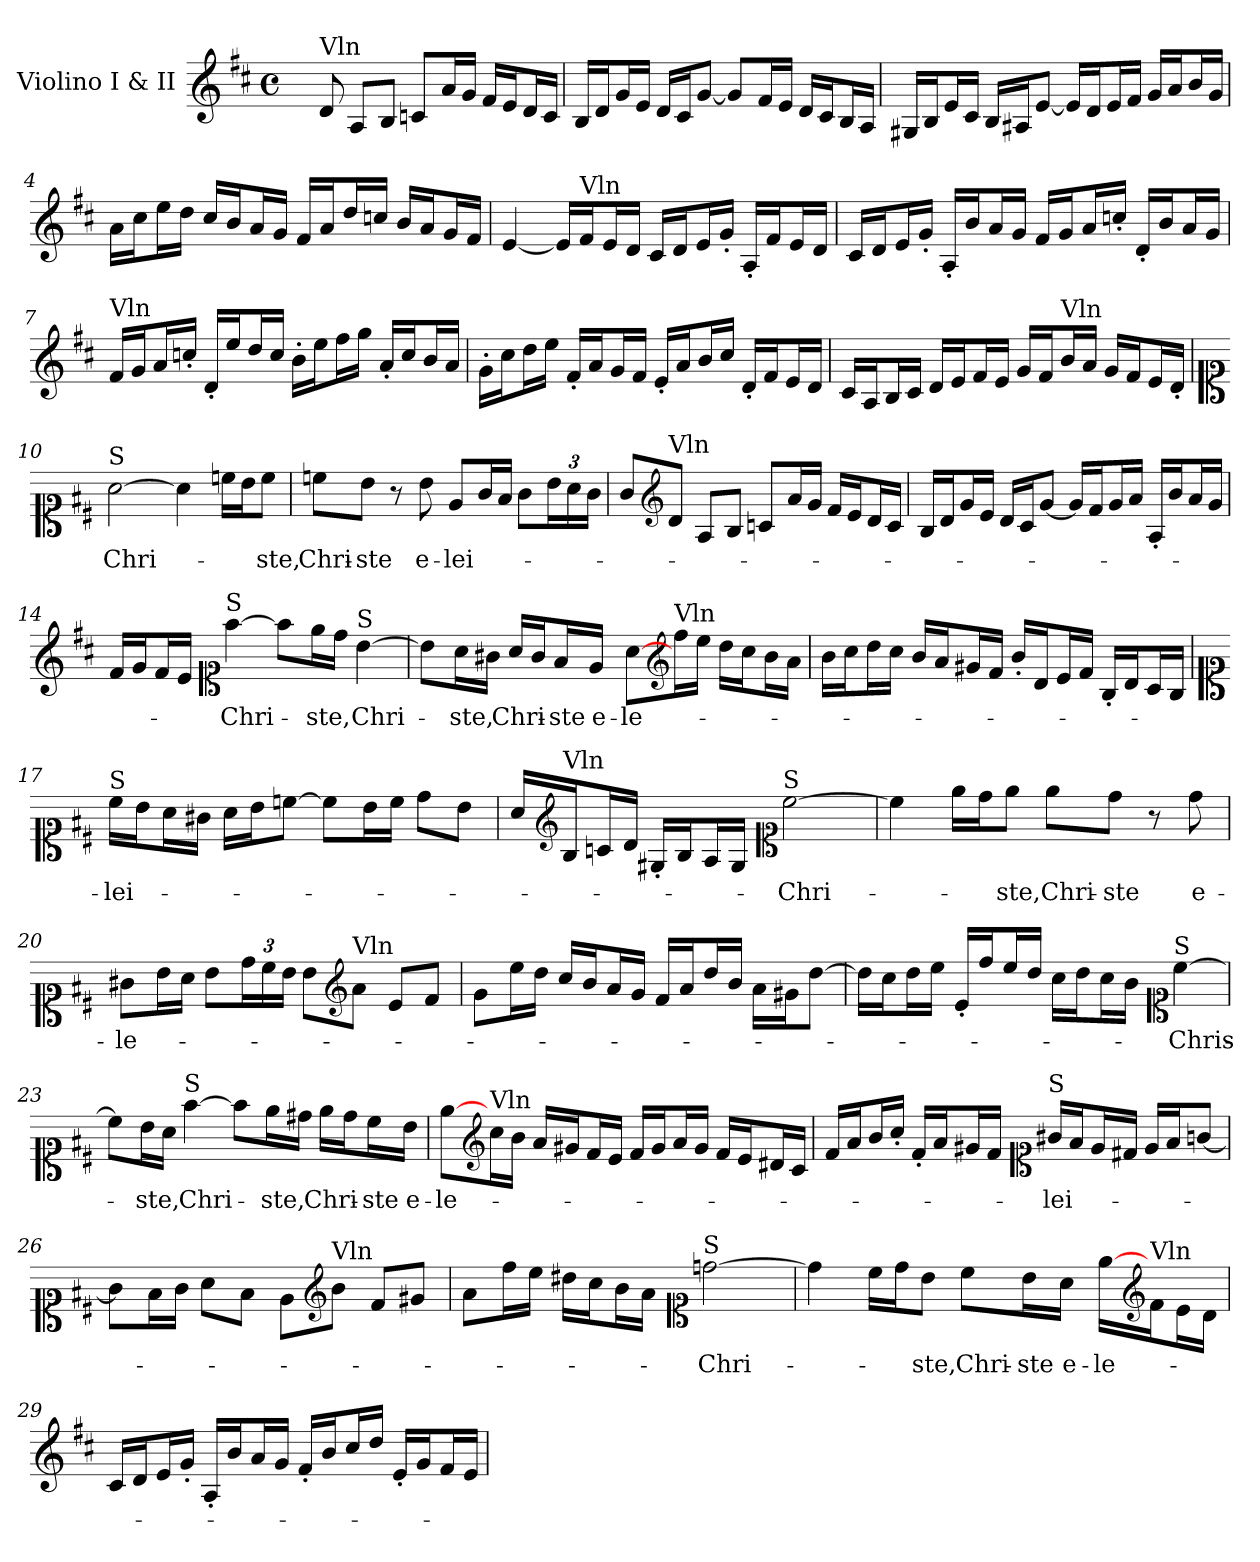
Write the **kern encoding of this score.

**kern	**text
*part1	*part1
*staff1	*staff1
*I"Violino I &amp; II	*
*I'Vln.	*
*clefG2	*
*k[f#c#]	*
*M4/4	*
*met(c)	*
*MM80	*
=1	=1
8ryy	.
!LO:TX:a:t=Vln	!
8d	.
8A/L	.
8B/J	.
8cn/L	.
16a/L	.
16g/JJ	.
16f#/LL	.
16e/J	.
16d/L	.
16c/JJ	.
=2	=2
16B/LL	.
16d/J	.
16g/L	.
16e/JJ	.
16d/LL	.
16c#/J	.
[8g/J	.
8g/L]	.
16f#/L	.
16e/JJ	.
16d/LL	.
16c#/J	.
16B/L	.
16A/JJ	.
=3	=3
16G#X/LL	.
16B/J	.
16e/L	.
16c#/JJ	.
16B/LL	.
16A#X/J	.
[8e/J	.
16e/LL]	.
16d/J	.
16e/L	.
16f#/JJ	.
16g/LL	.
16a/J	.
16b/L	.
16g/JJ	.
=4	=4
16a\LL	.
16cc#\J	.
16ee\L	.
16dd\JJ	.
16cc#/LL	.
16b/J	.
16a/L	.
16g/JJ	.
16f#/LL	.
16a/J	.
16dd/L	.
16ccn/JJ	.
16b/LL	.
16a/J	.
16g/L	.
16f#/JJ	.
=5	=5
[4e	.
16e/LL]	.
!LO:TX:a:t=Vln	!
16f#/J	.
16e/L	.
16d/JJ	.
16c#/LL	.
16d/J	.
16e/L	.
16g'/JJ	.
16A'/LL	.
16f#/J	.
16e/L	.
16d/JJ	.
=6	=6
16c#/LL	.
16d/J	.
16e/L	.
16g'/JJ	.
16A'/LL	.
16b/J	.
16a/L	.
16g/JJ	.
16f#/LL	.
16g/J	.
16a/L	.
16ccn'/JJ	.
16d'/LL	.
16b/J	.
16a/L	.
16g/JJ	.
=7	=7
!LO:TX:a:t=Vln	!
16f#/LL	.
16g/J	.
16a/L	.
16ccn'/JJ	.
16d'/LL	.
16ee/J	.
16dd/L	.
16cc/JJ	.
16b'\LL	.
16ee\J	.
16ff#\L	.
16gg\JJ	.
16a'/LL	.
16cc/J	.
16b/L	.
16a/JJ	.
=8	=8
16g'\LL	.
16cc#\J	.
16dd\L	.
16ee\JJ	.
16f#'/LL	.
16a/J	.
16g/L	.
16f#/JJ	.
16e'/LL	.
16a/J	.
16b/L	.
16cc#/JJ	.
16d'/LL	.
16f#/J	.
16e/L	.
16d/JJ	.
=9	=9
16c#/LL	.
16A/J	.
16B/L	.
16c#/JJ	.
16d/LL	.
16e/J	.
16f#/L	.
16e/JJ	.
16g/LL	.
16f#/J	.
!LO:TX:a:t=Vln	!
16b/L	.
16a/JJ	.
16g/LL	.
16f#/J	.
16e/L	.
16d'/JJ	.
=10	=10
*clefC1	*
!LO:TX:a:t=S	!
[2a	Chri-
4a]	.
16ccn\LL	.
16b\J	.
8cc\J	-ste,
=11	=11
8ccn\L	Chri-
8b\J	-ste
8r	.
8b	e-
8e/L	-lei-
16g/L	.
16f#/JJ	.
8g\L	.
*Xbrackettup	*
24b\L	.
24a\	.
24g\JJ	.
=12	=12
8g/L	.
*clefG2	*
!LO:TX:a:t=Vln	!
8d/J	.
8A/L	.
8B/J	.
8cn/L	.
16a/L	.
16g/JJ	.
16f#/LL	.
16e/J	.
16d/L	.
16c/JJ	.
=13	=13
16B/LL	.
16d/J	.
16g/L	.
16e/JJ	.
16d/LL	.
16c#/J	.
[8g/J	.
16g/LL]	.
16f#/J	.
16g/L	.
16a/JJ	.
16A'/LL	.
16b/J	.
16a/L	.
16g/JJ	.
=14	=14
16f#/LL	.
16g/J	.
16f#/L	.
16e/JJ	.
*clefC1	*
!LO:TX:a:t=S	!
[4ff#	Chri-
8ff#\L]	.
16ee\L	-ste,
16dd\JJ	.
!LO:TX:a:t=S	!
[4b	Chri-
=15	=15
8b\L]	.
16a\L	-ste,
16g#X\JJ	.
16a/LL	Chri-
16g#/J	.
16f#/L	-ste
16e/JJ	e-
[8a\L	-le-
*clefG2	*
!LO:TX:a:t=Vln	!
16ff#\L	.
16ee\JJ	.
16dd\LL	.
16cc#\J	.
16b\L	.
16a\JJ	.
=16	=16
16b\LL	.
16cc#\J	.
16dd\L	.
16cc#\JJ	.
16b/LL	.
16a/J	.
16g#X/L	.
16f#/JJ	.
16b'/LL	.
16d/J	.
16e/L	.
16f#/JJ	.
16B'/LL	.
16d/J	.
16c#/L	.
16B/JJ	.
=17	=17
*clefC1	*
!LO:TX:a:t=S	!
16cc#\LL	-lei-
16b\J	.
16a\L	.
16g#X\JJ	.
16a\LL	.
16b\J	.
[8ccn\J	.
8cc\L]	.
16b\L	.
16cc\JJ	.
8dd\L	.
8b\J	.
=18	=18
16a/LL	.
*clefG2	*
!LO:TX:a:t=Vln	!
16B/J	.
16cn/L	.
16d/JJ	.
16G#X'/LL	.
16B/J	.
16A/L	.
16G#/JJ	.
*clefC1	*
!LO:TX:a:t=S	!
[2cc#	Chri-
=19	=19
4cc#]	.
16ee\LL	.
16dd\J	.
8ee\J	-ste,
8ee\L	Chri-
8dd\J	-ste
8r	.
8dd	e-
=20	=20
8g#X\L	-le-
16b\L	.
16a\JJ	.
8b\L	.
24dd\L	.
24cc#\	.
24b\JJ	.
8b\L	.
*clefG2	*
!LO:TX:a:t=Vln	!
8a\J	.
8e/L	.
8f#/J	.
=21	=21
8g\L	.
16ee\L	.
16dd\JJ	.
16cc#/LL	.
16b/J	.
16a/L	.
16g/JJ	.
16f#/LL	.
16a/J	.
16dd/L	.
16b/JJ	.
16a\LL	.
16g#X\J	.
[8dd\J	.
=22	=22
16dd\LL]	.
16cc#\J	.
16dd\L	.
16ee\JJ	.
16e'/LL	.
16ff#/J	.
16ee/L	.
16dd/JJ	.
16cc#\LL	.
16dd\J	.
16cc#\L	.
16b\JJ	.
*clefC1	*
!LO:TX:a:t=S	!
[4cc#	Chris-
=23	=23
8cc#\L]	.
16b\L	-ste,
16a\JJ	.
!LO:TX:a:t=S	!
[4ff#	Chri-
8ff#\L]	.
16ee\L	-ste,
16dd#X\JJ	.
16ee\LL	Chri-
16dd#\J	.
16cc#\L	-ste
16b\JJ	e-
=24	=24
[8ee\L	-le-
*clefG2	*
!LO:TX:a:t=Vln	!
16cc#\L	.
16b\JJ	.
16a/LL	.
16g#X/J	.
16f#/L	.
16e/JJ	.
16f#/LL	.
16g#/J	.
16a/L	.
16g#/JJ	.
16f#/LL	.
16e/J	.
16d#X/L	.
16c#/JJ	.
=25	=25
16f#/LL	.
16a/J	.
16b/L	.
16cc#'/JJ	.
16f#'/LL	.
16a/J	.
16g#X/L	.
16f#/JJ	.
*clefC1	*
!LO:TX:a:t=S	!
16g#X/LL	-lei-
16f#/J	.
16e/L	.
16d#/JJ	.
16e/LL	.
16f#/J	.
[8gn/J	.
=26	=26
8g\L]	.
16f#\L	.
16g\JJ	.
8a\L	.
8f#\J	.
8e\L	.
*clefG2	*
!LO:TX:a:t=Vln	!
8b\J	.
8f#/L	.
8g#X/J	.
=27	=27
8a\L	.
16ff#\L	.
16ee\JJ	.
16dd#X\LL	.
16cc#\J	.
16b\L	.
16a\JJ	.
*clefC1	*
!LO:TX:a:t=S	!
[2dd	Chri-
=28	=28
4dd]	.
16cc#\LL	.
16dd\J	.
8b\J	-ste,
8cc#\L	Chri-
16b\L	-ste
16a\JJ	e-
[16ee\LL	-le-
*clefG2	*
!LO:TX:a:t=Vln	!
16f#\J	.
16e\L	.
16d\JJ	.
=29	=29
16c#/LL	.
16d/J	.
16e/L	.
16g'/JJ	.
16A'/LL	.
16b/J	.
16a/L	.
16g/JJ	.
16f#'/LL	.
16b/J	.
16cc#/L	.
16dd/JJ	.
16e'/LL	.
16g/J	.
16f#/L	.
16e/JJ	.
=	=
*-	*-
